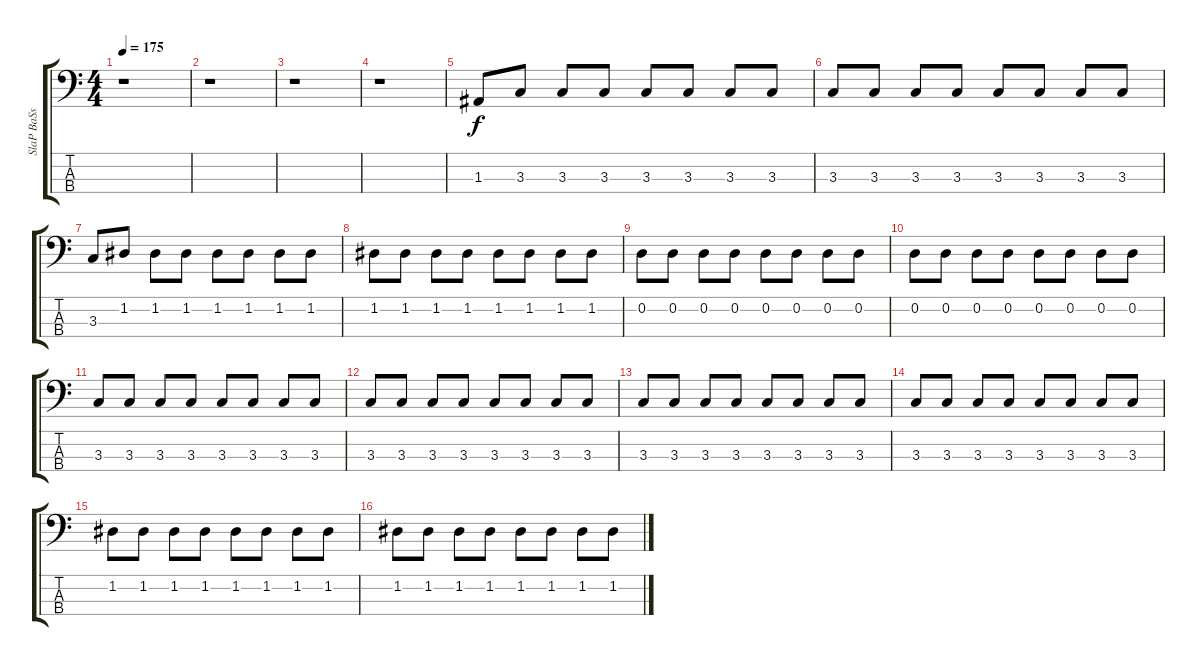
\track ("SlaP BaSs" "SlaP BaSs") {instrument slapbass2}
\staff {score tabs}
\tuning (G2 D2 A1 E1) {hide}
\ts (4 4)
\tempo 175
\clef f4
\ks c
r.1{dy f instrument slapbass2} |
r.1 |
r.1 |
r.1 |
1.3.8 3.3.8 3.3.8 3.3.8 3.3.8 3.3.8 3.3.8 3.3.8 |
3.3.8 3.3.8 3.3.8 3.3.8 3.3.8 3.3.8 3.3.8 3.3.8 |
3.3.8 1.2.8 1.2.8 1.2.8 1.2.8 1.2.8 1.2.8 1.2.8 |
1.2.8 1.2.8 1.2.8 1.2.8 1.2.8 1.2.8 1.2.8 1.2.8 |
0.2.8 0.2.8 0.2.8 0.2.8 0.2.8 0.2.8 0.2.8 0.2.8 |
0.2.8 0.2.8 0.2.8 0.2.8 0.2.8 0.2.8 0.2.8 0.2.8 |
3.3.8 3.3.8 3.3.8 3.3.8 3.3.8 3.3.8 3.3.8 3.3.8 |
3.3.8 3.3.8 3.3.8 3.3.8 3.3.8 3.3.8 3.3.8 3.3.8 |
3.3.8 3.3.8 3.3.8 3.3.8 3.3.8 3.3.8 3.3.8 3.3.8 |
3.3.8 3.3.8 3.3.8 3.3.8 3.3.8 3.3.8 3.3.8 3.3.8 |
1.2.8 1.2.8 1.2.8 1.2.8 1.2.8 1.2.8 1.2.8 1.2.8 |
1.2.8 1.2.8 1.2.8 1.2.8 1.2.8 1.2.8 1.2.8 1.2.8
